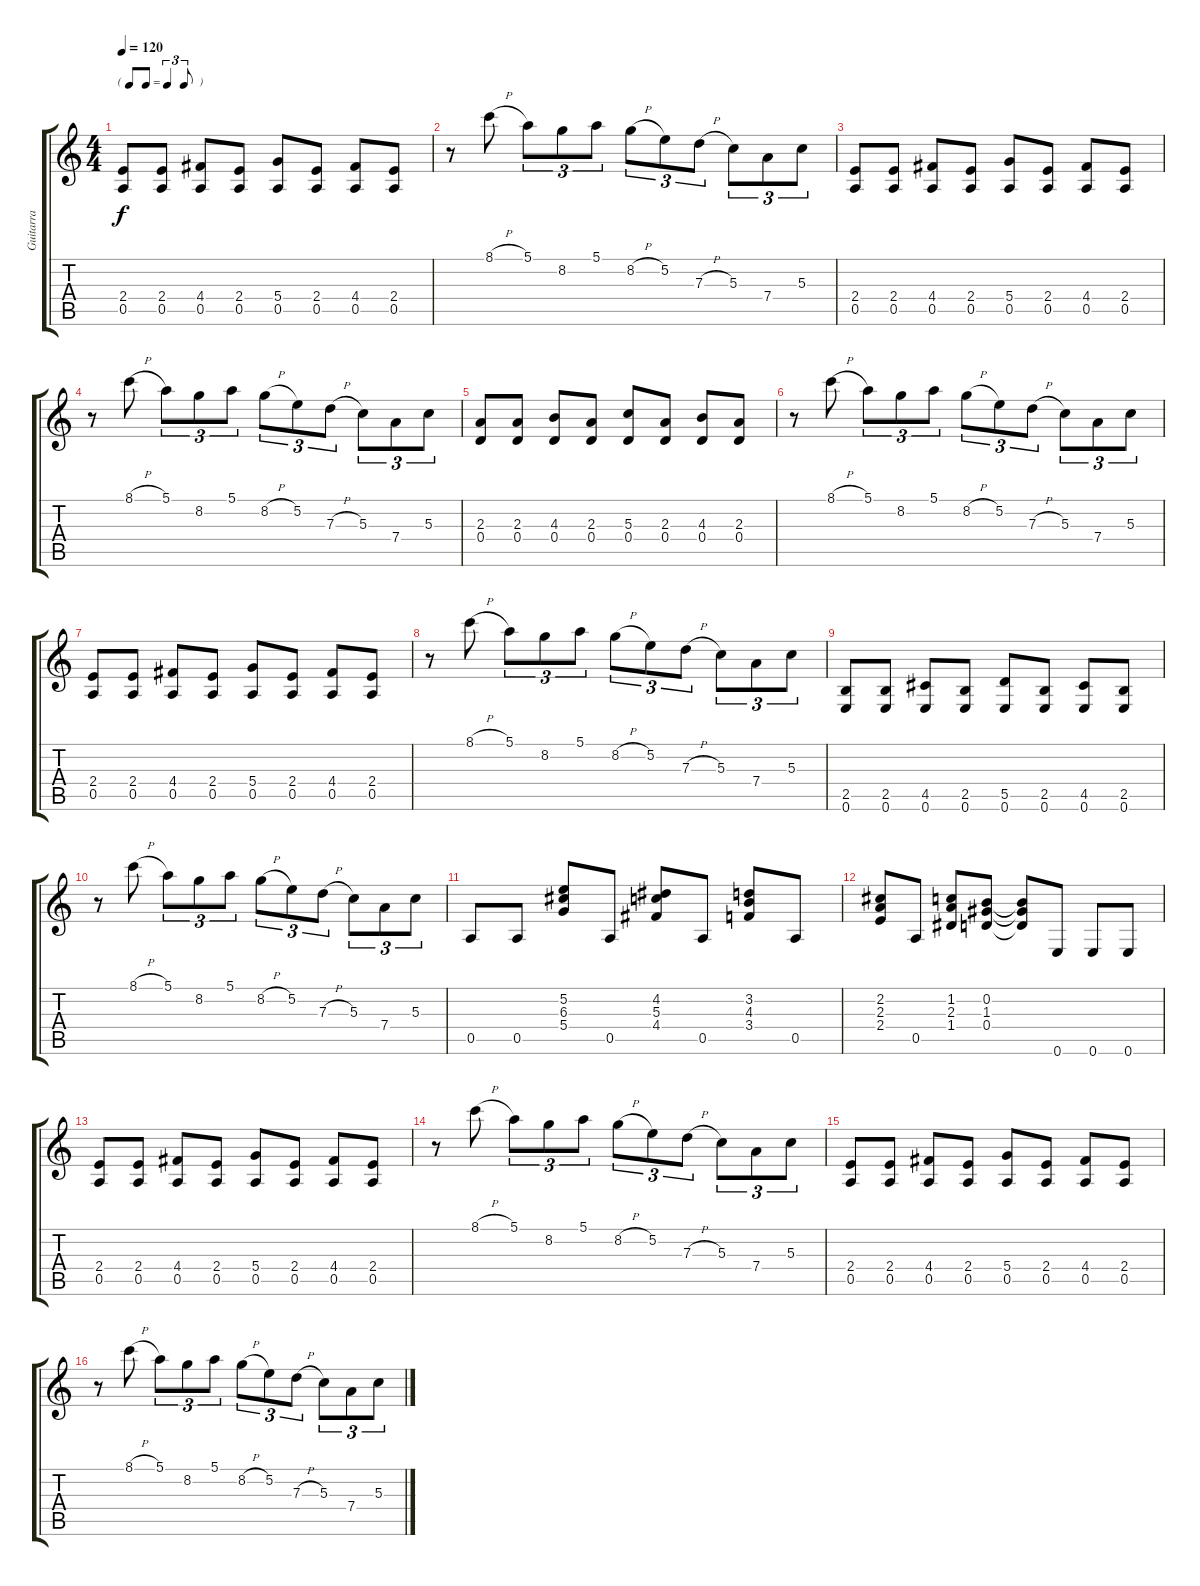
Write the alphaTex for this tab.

\track ("Guitarra" "Guitarra") {instrument acousticguitarsteel}
\staff {score tabs}
\tuning (E4 B3 G3 D3 A2 E2) {hide}
\ts (4 4)
\tf triplet8th
\tempo 120
\clef g2
\ks c
(2.4 0.5).8{dy f instrument acousticguitarsteel} (2.4 0.5).8 (4.4 0.5).8 (2.4 0.5).8 (5.4 0.5).8 (2.4 0.5).8 (4.4 0.5).8 (2.4 0.5).8 |
r.8 8.1{h}.8 5.1.8{tu (3 2)} 8.2.8{tu (3 2)} 5.1.8{tu (3 2)} 8.2{h}.8{tu (3 2)} 5.2.8{tu (3 2)} 7.3{h}.8{tu (3 2)} 5.3.8{tu (3 2)} 7.4.8{tu (3 2)} 5.3.8{tu (3 2)} |
(2.4 0.5).8 (2.4 0.5).8 (4.4 0.5).8 (2.4 0.5).8 (5.4 0.5).8 (2.4 0.5).8 (4.4 0.5).8 (2.4 0.5).8 |
r.8 8.1{h}.8 5.1.8{tu (3 2)} 8.2.8{tu (3 2)} 5.1.8{tu (3 2)} 8.2{h}.8{tu (3 2)} 5.2.8{tu (3 2)} 7.3{h}.8{tu (3 2)} 5.3.8{tu (3 2)} 7.4.8{tu (3 2)} 5.3.8{tu (3 2)} |
(2.3 0.4).8 (2.3 0.4).8 (4.3 0.4).8 (2.3 0.4).8 (5.3 0.4).8 (2.3 0.4).8 (4.3 0.4).8 (2.3 0.4).8 |
r.8 8.1{h}.8 5.1.8{tu (3 2)} 8.2.8{tu (3 2)} 5.1.8{tu (3 2)} 8.2{h}.8{tu (3 2)} 5.2.8{tu (3 2)} 7.3{h}.8{tu (3 2)} 5.3.8{tu (3 2)} 7.4.8{tu (3 2)} 5.3.8{tu (3 2)} |
(2.4 0.5).8 (2.4 0.5).8 (4.4 0.5).8 (2.4 0.5).8 (5.4 0.5).8 (2.4 0.5).8 (4.4 0.5).8 (2.4 0.5).8 |
r.8 8.1{h}.8 5.1.8{tu (3 2)} 8.2.8{tu (3 2)} 5.1.8{tu (3 2)} 8.2{h}.8{tu (3 2)} 5.2.8{tu (3 2)} 7.3{h}.8{tu (3 2)} 5.3.8{tu (3 2)} 7.4.8{tu (3 2)} 5.3.8{tu (3 2)} |
(2.5 0.6).8 (2.5 0.6).8 (4.5 0.6).8 (2.5 0.6).8 (5.5 0.6).8 (2.5 0.6).8 (4.5 0.6).8 (2.5 0.6).8 |
r.8 8.1{h}.8 5.1.8{tu (3 2)} 8.2.8{tu (3 2)} 5.1.8{tu (3 2)} 8.2{h}.8{tu (3 2)} 5.2.8{tu (3 2)} 7.3{h}.8{tu (3 2)} 5.3.8{tu (3 2)} 7.4.8{tu (3 2)} 5.3.8{tu (3 2)} |
0.5.8 0.5.8 (5.2 6.3 5.4).8 0.5.8 (4.2 5.3 4.4).8 0.5.8 (3.2 4.3 3.4).8 0.5.8 |
(2.2 2.3 2.4).8 0.5.8 (1.2 2.3 1.4).8 (0.2 1.3 0.4).8 (0.2{t} 1.3{t} 0.4{t}).8 0.6.8 0.6.8 0.6.8 |
(2.4 0.5).8 (2.4 0.5).8 (4.4 0.5).8 (2.4 0.5).8 (5.4 0.5).8 (2.4 0.5).8 (4.4 0.5).8 (2.4 0.5).8 |
r.8 8.1{h}.8 5.1.8{tu (3 2)} 8.2.8{tu (3 2)} 5.1.8{tu (3 2)} 8.2{h}.8{tu (3 2)} 5.2.8{tu (3 2)} 7.3{h}.8{tu (3 2)} 5.3.8{tu (3 2)} 7.4.8{tu (3 2)} 5.3.8{tu (3 2)} |
(2.4 0.5).8 (2.4 0.5).8 (4.4 0.5).8 (2.4 0.5).8 (5.4 0.5).8 (2.4 0.5).8 (4.4 0.5).8 (2.4 0.5).8 |
r.8 8.1{h}.8 5.1.8{tu (3 2)} 8.2.8{tu (3 2)} 5.1.8{tu (3 2)} 8.2{h}.8{tu (3 2)} 5.2.8{tu (3 2)} 7.3{h}.8{tu (3 2)} 5.3.8{tu (3 2)} 7.4.8{tu (3 2)} 5.3.8{tu (3 2)}
